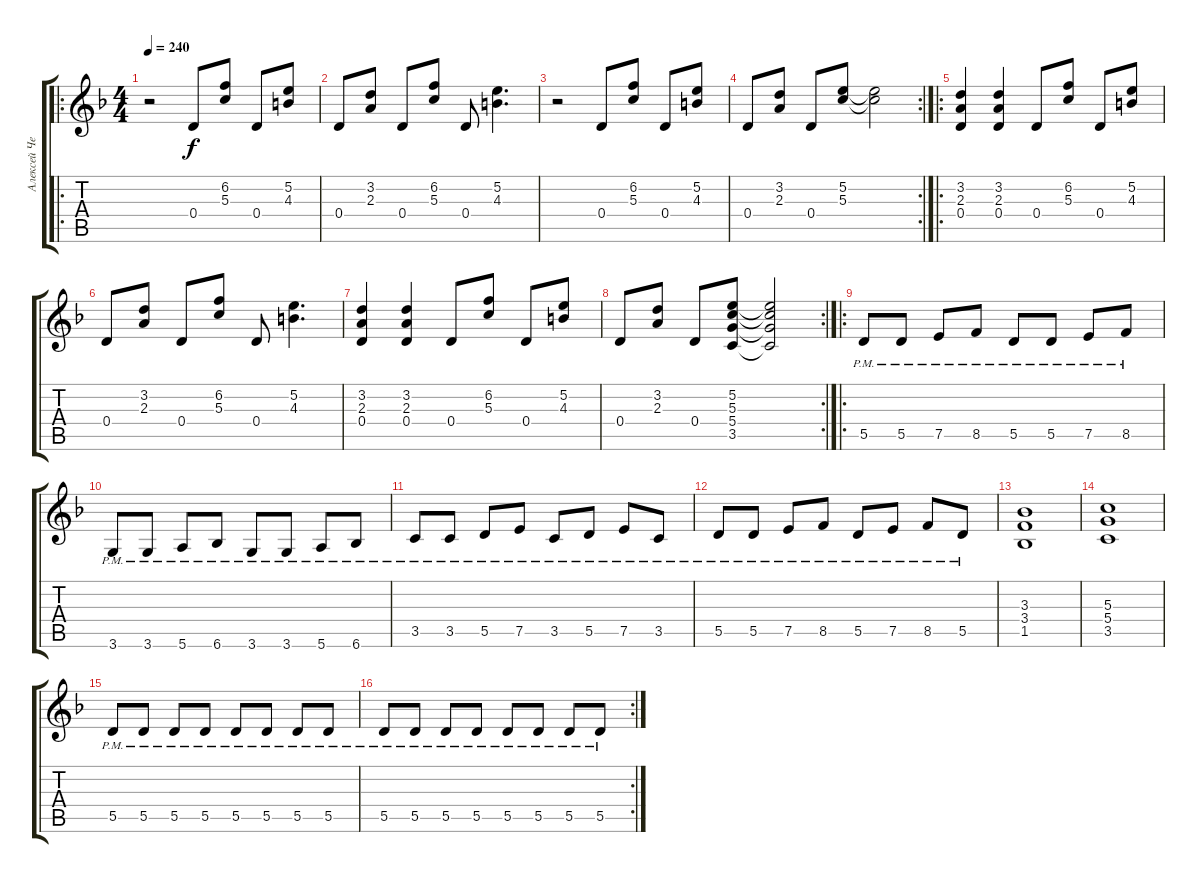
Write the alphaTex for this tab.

\track ("Алексей Чернышёв" "Алексей Че") {instrument distortionguitar}
\staff {score tabs}
\tuning (E4 B3 G3 D3 A2 E2) {hide}
\ro
\ts (4 4)
\tempo 240
\clef g2
\ks f
r.2{dy f instrument distortionguitar} 0.4.8 (6.2 5.3).8 0.4.8 (5.2 4.3).8 |
0.4.8 (3.2 2.3).8 0.4.8 (6.2 5.3).8 0.4.8 (5.2 4.3).4{d} |
r.2 0.4.8 (6.2 5.3).8 0.4.8 (5.2 4.3).8 |
\rc 2
0.4.8 (3.2 2.3).8 0.4.8 (5.2 5.3).8 (5.2{t} 5.3{t}).2 |
\ro
(3.2 2.3 0.4).4 (3.2 2.3 0.4).4 0.4.8 (6.2 5.3).8 0.4.8 (5.2 4.3).8 |
0.4.8 (3.2 2.3).8 0.4.8 (6.2 5.3).8 0.4.8 (5.2 4.3).4{d} |
(3.2 2.3 0.4).4 (3.2 2.3 0.4).4 0.4.8 (6.2 5.3).8 0.4.8 (5.2 4.3).8 |
\rc 2
0.4.8 (3.2 2.3).8 0.4.8 (5.2 5.3 5.4 3.5).8 (5.2{t} 5.3{t} 5.4{t} 3.5{t}).2 |
\ro
5.5{pm}.8 5.5{pm}.8 7.5{pm}.8 8.5{pm}.8 5.5{pm}.8 5.5{pm}.8 7.5{pm}.8 8.5{pm}.8 |
3.6{pm}.8 3.6{pm}.8 5.6{pm}.8 6.6{pm}.8 3.6{pm}.8 3.6{pm}.8 5.6{pm}.8 6.6{pm}.8 |
3.5{pm}.8 3.5{pm}.8 5.5{pm}.8 7.5{pm}.8 3.5{pm}.8 5.5{pm}.8 7.5{pm}.8 3.5{pm}.8 |
5.5{pm}.8 5.5{pm}.8 7.5{pm}.8 8.5{pm}.8 5.5{pm}.8 7.5{pm}.8 8.5{pm}.8 5.5{pm}.8 |
(3.3 3.4 1.5).1 |
(5.3 5.4 3.5).1 |
5.5{pm}.8 5.5{pm}.8 5.5{pm}.8 5.5{pm}.8 5.5{pm}.8 5.5{pm}.8 5.5{pm}.8 5.5{pm}.8 |
\rc 2
5.5{pm}.8 5.5{pm}.8 5.5{pm}.8 5.5{pm}.8 5.5{pm}.8 5.5{pm}.8 5.5{pm}.8 5.5{pm}.8
